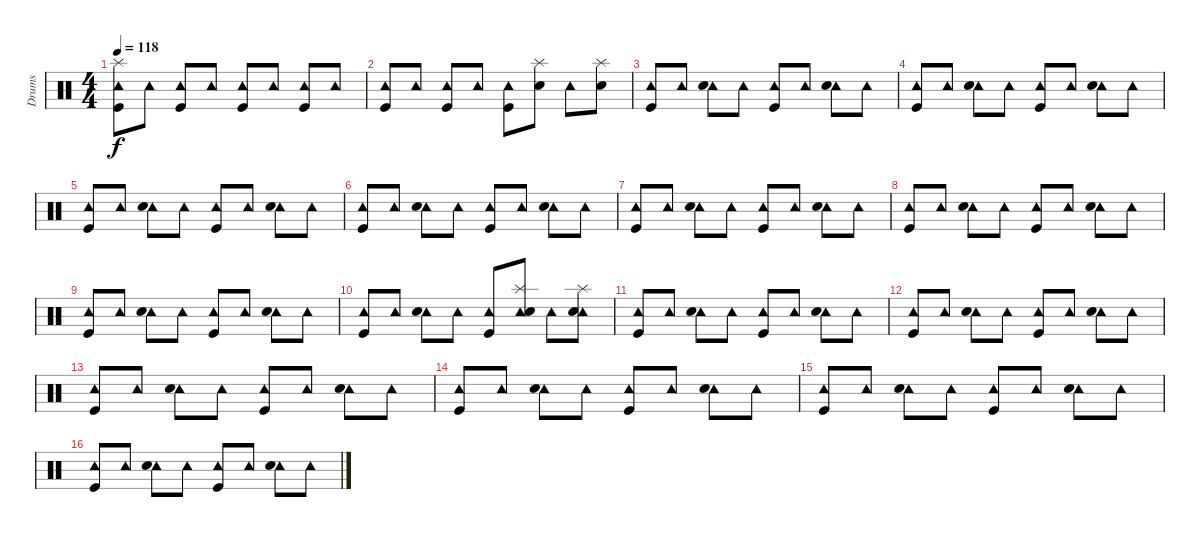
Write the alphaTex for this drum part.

\track ("Drums" "Drums") {instrument percussion}
\staff {score}
\articulation defaults
\ts (4 4)
\tempo 118
\clef neutral
\ks c
("Tambourine (hit)" "Kick (hit)" "Splash (hit)").8{dy f} "Tambourine (hit)".8 ("Tambourine (hit)" "Kick (hit)").8 "Tambourine (hit)".8 ("Tambourine (hit)" "Kick (hit)").8 "Tambourine (hit)".8 ("Tambourine (hit)" "Kick (hit)").8 "Tambourine (hit)".8 |
("Tambourine (hit)" "Kick (hit)").8 "Tambourine (hit)".8 ("Tambourine (hit)" "Kick (hit)").8 "Tambourine (hit)".8 ("Tambourine (hit)" "Kick (hit)").8 ("Snare (hit) 2" "Splash (hit)").8 "Tambourine (hit)".8 ("Snare (hit) 2" "Splash (hit)").8 |
("Tambourine (hit)" "Kick (hit)").8 "Tambourine (hit)".8 ("Tambourine (hit)" "Snare (hit) 2").8 "Tambourine (hit)".8 ("Tambourine (hit)" "Kick (hit)").8 "Tambourine (hit)".8 ("Tambourine (hit)" "Snare (hit) 2").8 "Tambourine (hit)".8 |
("Tambourine (hit)" "Kick (hit)").8 "Tambourine (hit)".8 ("Tambourine (hit)" "Snare (hit) 2").8 "Tambourine (hit)".8 ("Tambourine (hit)" "Kick (hit)").8 "Tambourine (hit)".8 ("Tambourine (hit)" "Snare (hit) 2").8 "Tambourine (hit)".8 |
("Tambourine (hit)" "Kick (hit)").8 "Tambourine (hit)".8 ("Tambourine (hit)" "Snare (hit) 2").8 "Tambourine (hit)".8 ("Tambourine (hit)" "Kick (hit)").8 "Tambourine (hit)".8 ("Tambourine (hit)" "Snare (hit) 2").8 "Tambourine (hit)".8 |
("Tambourine (hit)" "Kick (hit)").8 "Tambourine (hit)".8 ("Tambourine (hit)" "Snare (hit) 2").8 "Tambourine (hit)".8 ("Tambourine (hit)" "Kick (hit)").8 "Tambourine (hit)".8 ("Tambourine (hit)" "Snare (hit) 2").8 "Tambourine (hit)".8 |
("Tambourine (hit)" "Kick (hit)").8 "Tambourine (hit)".8 ("Tambourine (hit)" "Snare (hit) 2").8 "Tambourine (hit)".8 ("Tambourine (hit)" "Kick (hit)").8 "Tambourine (hit)".8 ("Tambourine (hit)" "Snare (hit) 2").8 "Tambourine (hit)".8 |
("Tambourine (hit)" "Kick (hit)").8 "Tambourine (hit)".8 ("Tambourine (hit)" "Snare (hit) 2").8 "Tambourine (hit)".8 ("Tambourine (hit)" "Kick (hit)").8 "Tambourine (hit)".8 ("Tambourine (hit)" "Snare (hit) 2").8 "Tambourine (hit)".8 |
("Tambourine (hit)" "Kick (hit)").8 "Tambourine (hit)".8 ("Tambourine (hit)" "Snare (hit) 2").8 "Tambourine (hit)".8 ("Tambourine (hit)" "Kick (hit)").8 "Tambourine (hit)".8 ("Tambourine (hit)" "Snare (hit) 2").8 "Tambourine (hit)".8 |
("Tambourine (hit)" "Kick (hit)").8 "Tambourine (hit)".8 ("Tambourine (hit)" "Snare (hit) 2").8 "Tambourine (hit)".8 ("Tambourine (hit)" "Kick (hit)").8 ("Tambourine (hit)" "Snare (hit) 2" "Splash (hit)").8 "Tambourine (hit)".8 ("Tambourine (hit)" "Snare (hit) 2" "Splash (hit)").8 |
("Tambourine (hit)" "Kick (hit)").8 "Tambourine (hit)".8 ("Tambourine (hit)" "Snare (hit) 2").8 "Tambourine (hit)".8 ("Tambourine (hit)" "Kick (hit)").8 "Tambourine (hit)".8 ("Tambourine (hit)" "Snare (hit) 2").8 "Tambourine (hit)".8 |
("Tambourine (hit)" "Kick (hit)").8 "Tambourine (hit)".8 ("Tambourine (hit)" "Snare (hit) 2").8 "Tambourine (hit)".8 ("Tambourine (hit)" "Kick (hit)").8 "Tambourine (hit)".8 ("Tambourine (hit)" "Snare (hit) 2").8 "Tambourine (hit)".8 |
("Tambourine (hit)" "Kick (hit)").8 "Tambourine (hit)".8 ("Tambourine (hit)" "Snare (hit) 2").8 "Tambourine (hit)".8 ("Tambourine (hit)" "Kick (hit)").8 "Tambourine (hit)".8 ("Tambourine (hit)" "Snare (hit) 2").8 "Tambourine (hit)".8 |
("Tambourine (hit)" "Kick (hit)").8 "Tambourine (hit)".8 ("Tambourine (hit)" "Snare (hit) 2").8 "Tambourine (hit)".8 ("Tambourine (hit)" "Kick (hit)").8 "Tambourine (hit)".8 ("Tambourine (hit)" "Snare (hit) 2").8 "Tambourine (hit)".8 |
("Tambourine (hit)" "Kick (hit)").8 "Tambourine (hit)".8 ("Tambourine (hit)" "Snare (hit) 2").8 "Tambourine (hit)".8 ("Tambourine (hit)" "Kick (hit)").8 "Tambourine (hit)".8 ("Tambourine (hit)" "Snare (hit) 2").8 "Tambourine (hit)".8 |
("Tambourine (hit)" "Kick (hit)").8 "Tambourine (hit)".8 ("Tambourine (hit)" "Snare (hit) 2").8 "Tambourine (hit)".8 ("Tambourine (hit)" "Kick (hit)").8 "Tambourine (hit)".8 ("Tambourine (hit)" "Snare (hit) 2").8 "Tambourine (hit)".8
